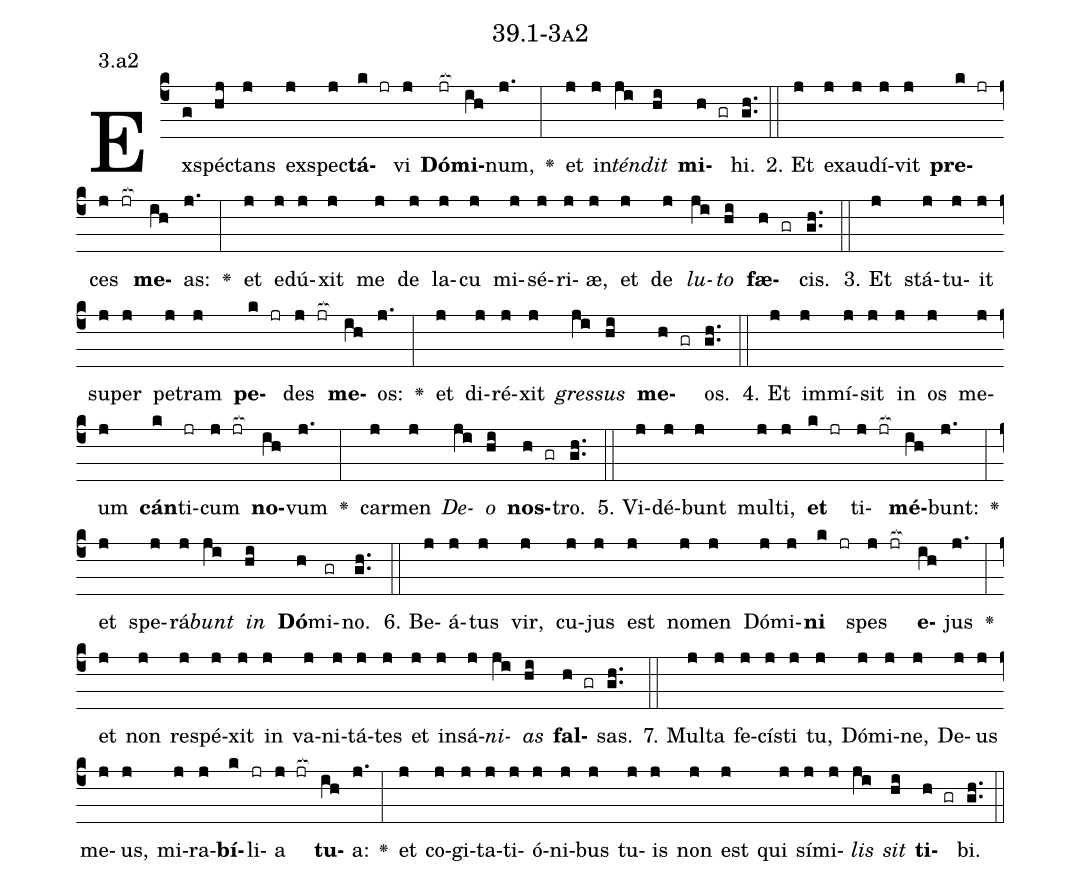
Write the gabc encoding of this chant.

name: 39.1-3a2;
annotation: 3.a2;
%%
(c4)Ex(g)spéc(hj)tans(j) ex(j)spec(j)<b>tá</b>(k jr)vi(j) <b>Dó</b>(jr[ocb:1{])<b>mi</b>(ih[ocb:0}])num,(j.) <v>\greheightstar</v>(:) et(j) in(j)<i>tén</i>(ji)<i>dit</i>(hi) <b>mi</b>(h gr)hi.(gh..) (::)
2. Et(j) ex(j)au(j)dí(j)vit(j) <b>pre</b>(k jr)ces(j jr[ocb:1{]) <b>me</b>(ih[ocb:0}])as:(j.) <v>\greheightstar</v>(:) et(j) e(j)dú(j)xit(j) me(j) de(j) la(j)cu(j) mi(j)sé(j)ri(j)æ,(j) et(j) de(j) <i>lu</i>(ji)<i>to</i>(hi) <b>fæ</b>(h gr)cis.(gh..) (::)
3. Et(j) stá(j)tu(j)it(j) su(j)per(j) pe(j)tram(j) <b>pe</b>(k jr)des(j jr[ocb:1{]) <b>me</b>(ih[ocb:0}])os:(j.) <v>\greheightstar</v>(:) et(j) di(j)ré(j)xit(j) <i>gres</i>(ji)<i>sus</i>(hi) <b>me</b>(h gr)os.(gh..) (::)
4. Et(j) im(j)mí(j)sit(j) in(j) os(j) me(j)um(j) <b>cán</b>(k)ti(jr)cum(j jr[ocb:1{]) <b>no</b>(ih[ocb:0}])vum(j.) <v>\greheightstar</v>(:) car(j)men(j) <i>De</i>(ji)<i>o</i>(hi) <b>nos</b>(h gr)tro.(gh..) (::)
5. Vi(j)dé(j)bunt(j) mul(j)ti,(j) <b>et</b>(k jr) ti(j jr[ocb:1{])<b>mé</b>(ih[ocb:0}])bunt:(j.) <v>\greheightstar</v>(:) et(j) spe(j)rá(j)<i>bunt</i>(ji) <i>in</i>(hi) <b>Dó</b>(h)mi(gr)no.(gh..) (::)
6. Be(j)á(j)tus(j) vir,(j) cu(j)jus(j) est(j) no(j)men(j) Dó(j)mi(j)<b>ni</b>(k jr) spes(j jr[ocb:1{]) <b>e</b>(ih[ocb:0}])jus(j.) <v>\greheightstar</v>(:) et(j) non(j) re(j)spé(j)xit(j) in(j) va(j)ni(j)tá(j)tes(j) et(j) in(j)sá(j)<i>ni</i>(ji)<i>as</i>(hi) <b>fal</b>(h gr)sas.(gh..) (::)
7. Mul(j)ta(j) fe(j)cís(j)ti(j) tu,(j) Dó(j)mi(j)ne,(j) De(j)us(j) me(j)us,(j) mi(j)ra(j)<b>bí</b>(k)li(jr)a(j jr[ocb:1{]) <b>tu</b>(ih[ocb:0}])a:(j.) <v>\greheightstar</v>(:) et(j) co(j)gi(j)ta(j)ti(j)ó(j)ni(j)bus(j) tu(j)is(j) non(j) est(j) qui(j) sí(j)mi(j)<i>lis</i>(ji) <i>sit</i>(hi) <b>ti</b>(h gr)bi.(gh..) (::)
